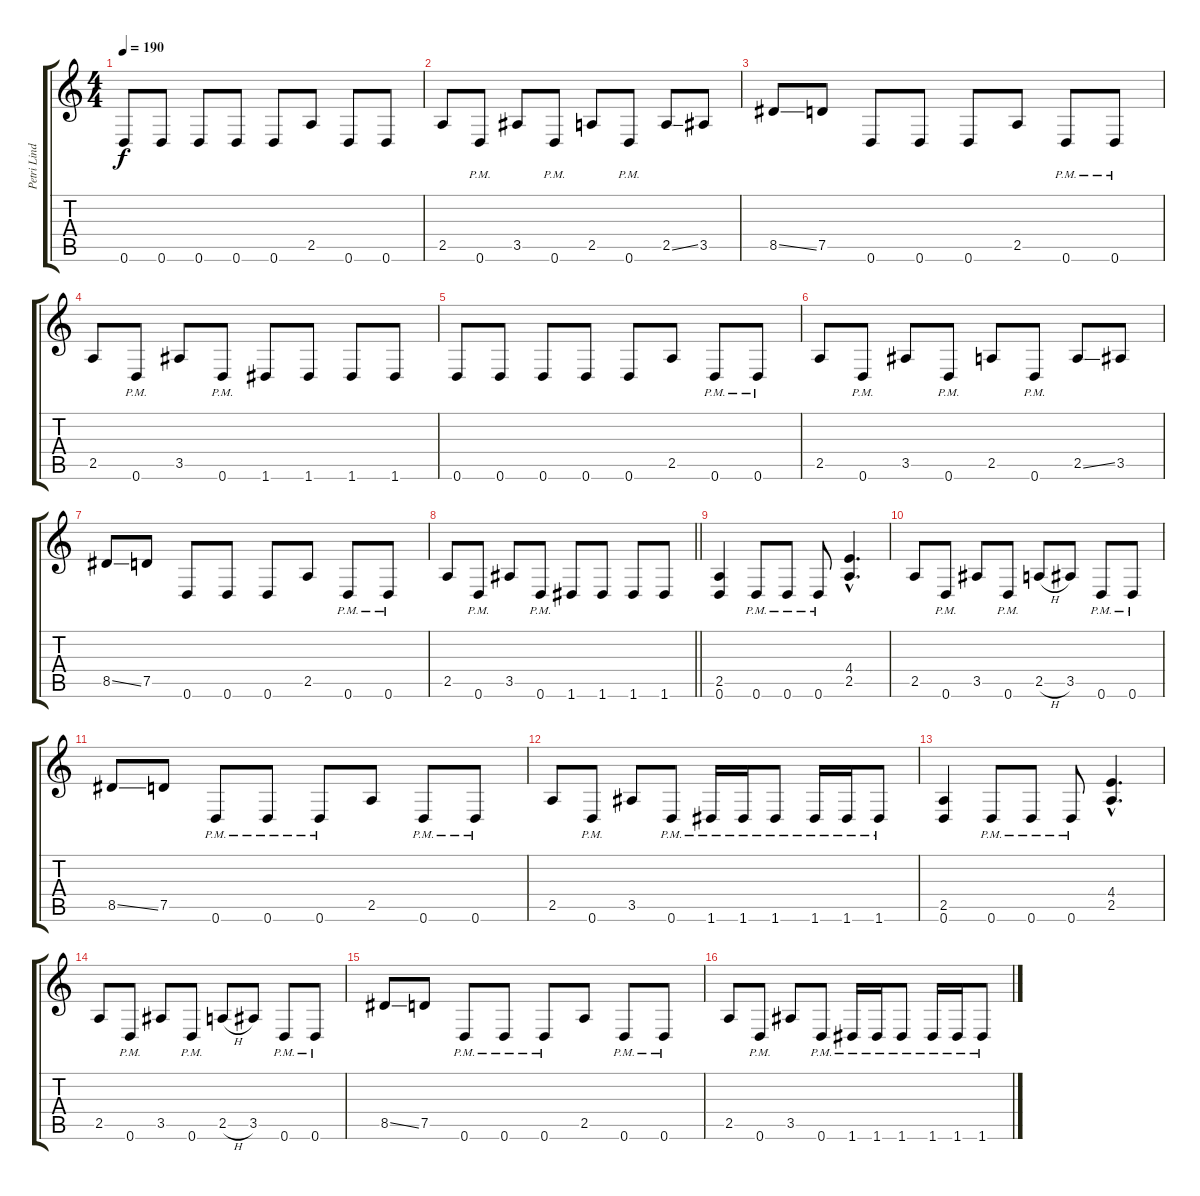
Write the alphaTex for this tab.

\track ("Petri Lindroos" "Petri Lind") {instrument distortionguitar}
\staff {score tabs}
\tuning (D4 A3 F3 C3 G2 D2) {hide}
\ts (4 4)
\tempo 190
\clef g2
\ks c
0.6.8{dy f} 0.6.8 0.6.8 0.6.8 0.6.8 2.5.8 0.6.8 0.6.8 |
2.5.8 0.6{pm}.8 3.5.8 0.6{pm}.8 2.5.8 0.6{pm}.8 2.5{ss}.8 3.5.8 |
8.5{ss}.8 7.5.8 0.6.8 0.6.8 0.6.8 2.5.8 0.6{pm}.8 0.6{pm}.8 |
2.5.8 0.6{pm}.8 3.5.8 0.6{pm}.8 1.6.8 1.6.8 1.6.8 1.6.8 |
0.6.8 0.6.8 0.6.8 0.6.8 0.6.8 2.5.8 0.6{pm}.8 0.6{pm}.8 |
2.5.8 0.6{pm}.8 3.5.8 0.6{pm}.8 2.5.8 0.6{pm}.8 2.5{ss}.8 3.5.8 |
8.5{ss}.8 7.5.8 0.6.8 0.6.8 0.6.8 2.5.8 0.6{pm}.8 0.6{pm}.8 |
\barLineRight lightlight
2.5.8 0.6{pm}.8 3.5.8 0.6{pm}.8 1.6.8 1.6.8 1.6.8 1.6.8 |
(2.5 0.6).4 0.6{pm}.8 0.6{pm}.8 0.6{pm}.8 (4.4{hac} 2.5{hac}).4{d} |
2.5.8 0.6{pm}.8 3.5.8 0.6{pm}.8 2.5{h}.8 3.5.8 0.6{pm}.8 0.6{pm}.8 |
8.5{ss}.8 7.5.8 0.6{pm}.8 0.6{pm}.8 0.6{pm}.8 2.5.8 0.6{pm}.8 0.6{pm}.8 |
2.5.8 0.6{pm}.8 3.5.8 0.6{pm}.8 1.6{pm}.16 1.6{pm}.16 1.6{pm}.8 1.6{pm}.16 1.6{pm}.16 1.6{pm}.8 |
(2.5 0.6).4 0.6{pm}.8 0.6{pm}.8 0.6{pm}.8 (4.4{hac} 2.5{hac}).4{d} |
2.5.8 0.6{pm}.8 3.5.8 0.6{pm}.8 2.5{h}.8 3.5.8 0.6{pm}.8 0.6{pm}.8 |
8.5{ss}.8 7.5.8 0.6{pm}.8 0.6{pm}.8 0.6{pm}.8 2.5.8 0.6{pm}.8 0.6{pm}.8 |
2.5.8 0.6{pm}.8 3.5.8 0.6{pm}.8 1.6{pm}.16 1.6{pm}.16 1.6{pm}.8 1.6{pm}.16 1.6{pm}.16 1.6{pm}.8
